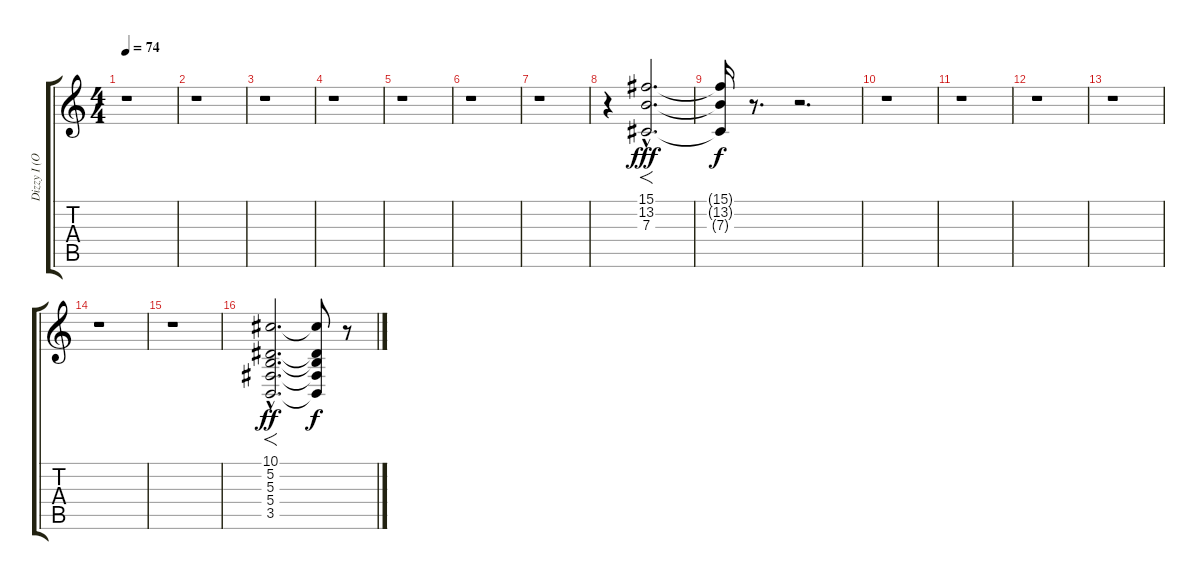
\track ("Dizzy I (Organ)" "Dizzy I (O") {instrument synthstrings1}
\staff {score tabs}
\tuning (Eb4 Bb3 Gb3 Db3 Ab2 Eb2) {hide}
\ts (4 4)
\tempo 74
\clef g2
\ks c
r.1{dy mp} |
r.1 |
r.1 |
r.1 |
r.1 |
r.1 |
r.1 |
r.4 (15.1{hac} 13.2{hac} 7.3{hac}).2{f d dy fff} |
(15.1{t} 13.2{t} 7.3{t}).16{dy f} r.8{d} r.2{d} |
r.1 |
r.1 |
r.1 |
r.1 |
r.1 |
r.1 |
(10.1{hac} 5.2{hac} 5.3{hac} 5.4{hac} 3.5{hac}).2{f d dy ff} (10.1{t} 5.2{t} 5.3{t} 5.4{t} 3.5{t}).8{dy f} r.8
